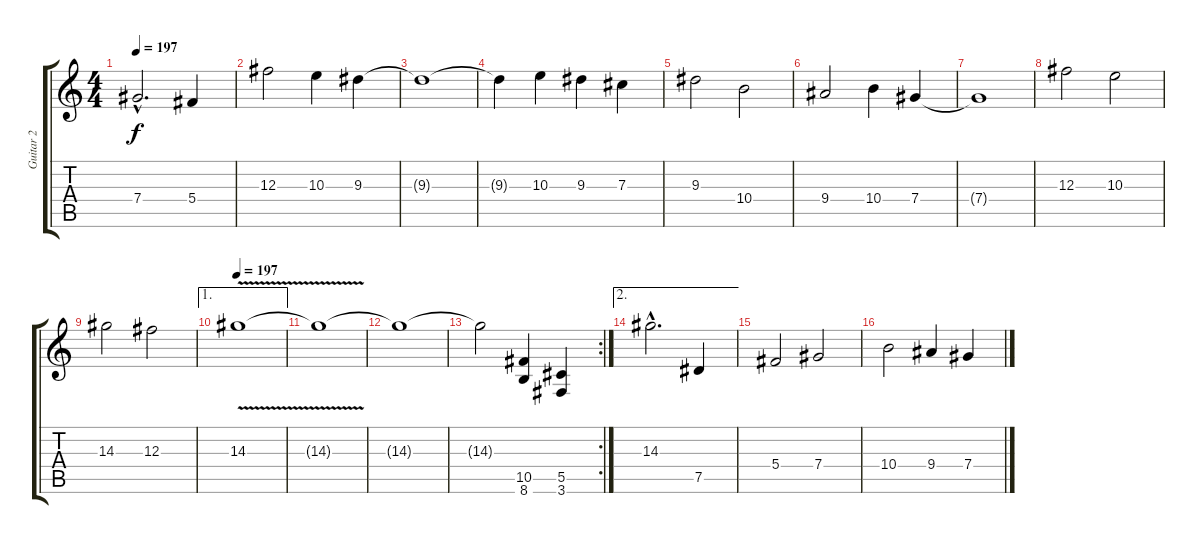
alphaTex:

\track ("Guitar 2" "Guitar 2") {instrument overdrivenguitar}
\staff {score tabs}
\tuning (Eb4 Bb3 Gb3 Db3 Ab2 Eb2) {hide}
\ts (4 4)
\tempo 197
\clef g2
\ks c
7.4{hac t}.2{d dy f} 5.4.4 |
12.3.2 10.3.4 9.3.4 |
9.3{t}.1 |
9.3{t}.4 10.3.4 9.3.4 7.3.4 |
9.3.2 10.4.2 |
9.4.2 10.4.4 7.4.4 |
7.4{t}.1 |
12.3.2 10.3.2 |
14.3.2 12.3.2 |
\ae 1
\tempo 197
14.3{v}.1 |
14.3{t}.1 |
14.3{t}.1 |
\rc 2
14.3{t}.2{volume 0} (10.5 8.6).4{volume 10 balance 2 instrument overdrivenguitar} (5.5 3.6).4 |
\ae 2
14.3{hac}.2{d} 7.5.4 |
5.4.2 7.4.2 |
10.4.2 9.4.4 7.4.4
